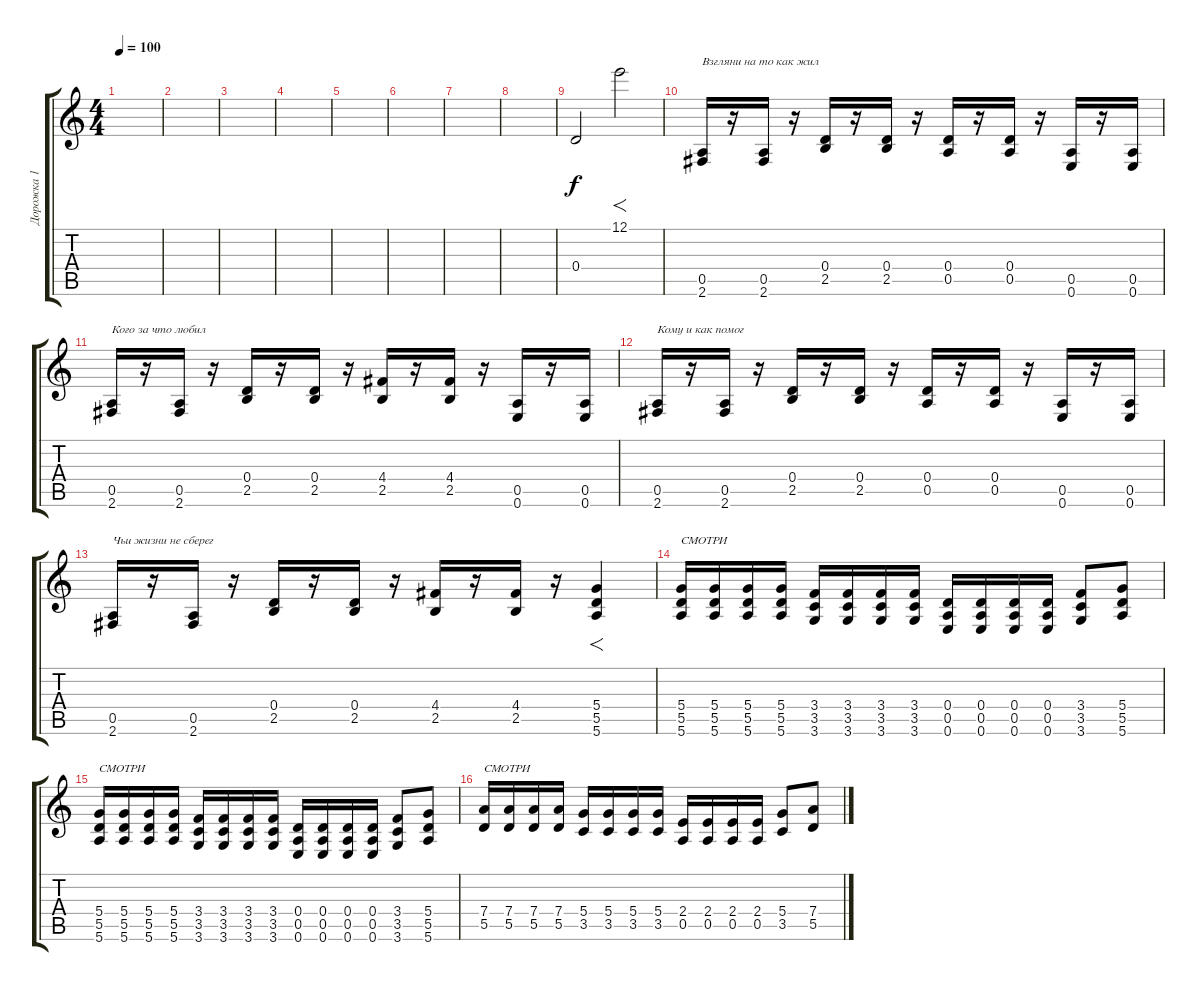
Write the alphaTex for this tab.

\track ("Дорожка 1" "Дорожка 1") {instrument distortionguitar}
\staff {score tabs}
\tuning (E4 B3 G3 D3 A2 E2) {hide}
\ts (4 4)
\tempo 100
\clef g2
\ks c
|
|
|
|
|
|
|
|
0.4.2 12.1.2{f} |
(0.5 2.6).16{txt "Взгляни на то как жил"} r.16 (0.5 2.6).16 r.16 (0.4 2.5).16 r.16 (0.4 2.5).16 r.16 (0.4 0.5).16 r.16 (0.4 0.5).16 r.16 (0.5 0.6).16 r.16 (0.5 0.6).16 |
(0.5 2.6).16{txt "Кого за что любил"} r.16 (0.5 2.6).16 r.16 (0.4 2.5).16 r.16 (0.4 2.5).16 r.16 (4.4 2.5).16 r.16 (4.4 2.5).16 r.16 (0.5 0.6).16 r.16 (0.5 0.6).16 |
(0.5 2.6).16{txt "Кому и как помог"} r.16 (0.5 2.6).16 r.16 (0.4 2.5).16 r.16 (0.4 2.5).16 r.16 (0.4 0.5).16 r.16 (0.4 0.5).16 r.16 (0.5 0.6).16 r.16 (0.5 0.6).16 |
(0.5 2.6).16{txt "Чьи жизни не сберег"} r.16 (0.5 2.6).16 r.16 (0.4 2.5).16 r.16 (0.4 2.5).16 r.16 (4.4 2.5).16 r.16 (4.4 2.5).16 r.16 (5.4 5.5 5.6).4{f} |
(5.4 5.5 5.6).16{txt "СМОТРИ"} (5.4 5.5 5.6).16 (5.4 5.5 5.6).16 (5.4 5.5 5.6).16 (3.4 3.5 3.6).16 (3.4 3.5 3.6).16 (3.4 3.5 3.6).16 (3.4 3.5 3.6).16 (0.4 0.5 0.6).16 (0.4 0.5 0.6).16 (0.4 0.5 0.6).16 (0.4 0.5 0.6).16 (3.4 3.5 3.6).8 (5.4 5.5 5.6).8 |
(5.4 5.5 5.6).16{txt "СМОТРИ"} (5.4 5.5 5.6).16 (5.4 5.5 5.6).16 (5.4 5.5 5.6).16 (3.4 3.5 3.6).16 (3.4 3.5 3.6).16 (3.4 3.5 3.6).16 (3.4 3.5 3.6).16 (0.4 0.5 0.6).16 (0.4 0.5 0.6).16 (0.4 0.5 0.6).16 (0.4 0.5 0.6).16 (3.4 3.5 3.6).8 (5.4 5.5 5.6).8 |
(7.4 5.5).16{txt "СМОТРИ"} (7.4 5.5).16 (7.4 5.5).16 (7.4 5.5).16 (5.4 3.5).16 (5.4 3.5).16 (5.4 3.5).16 (5.4 3.5).16 (2.4 0.5).16 (2.4 0.5).16 (2.4 0.5).16 (2.4 0.5).16 (5.4 3.5).8 (7.4 5.5).8
